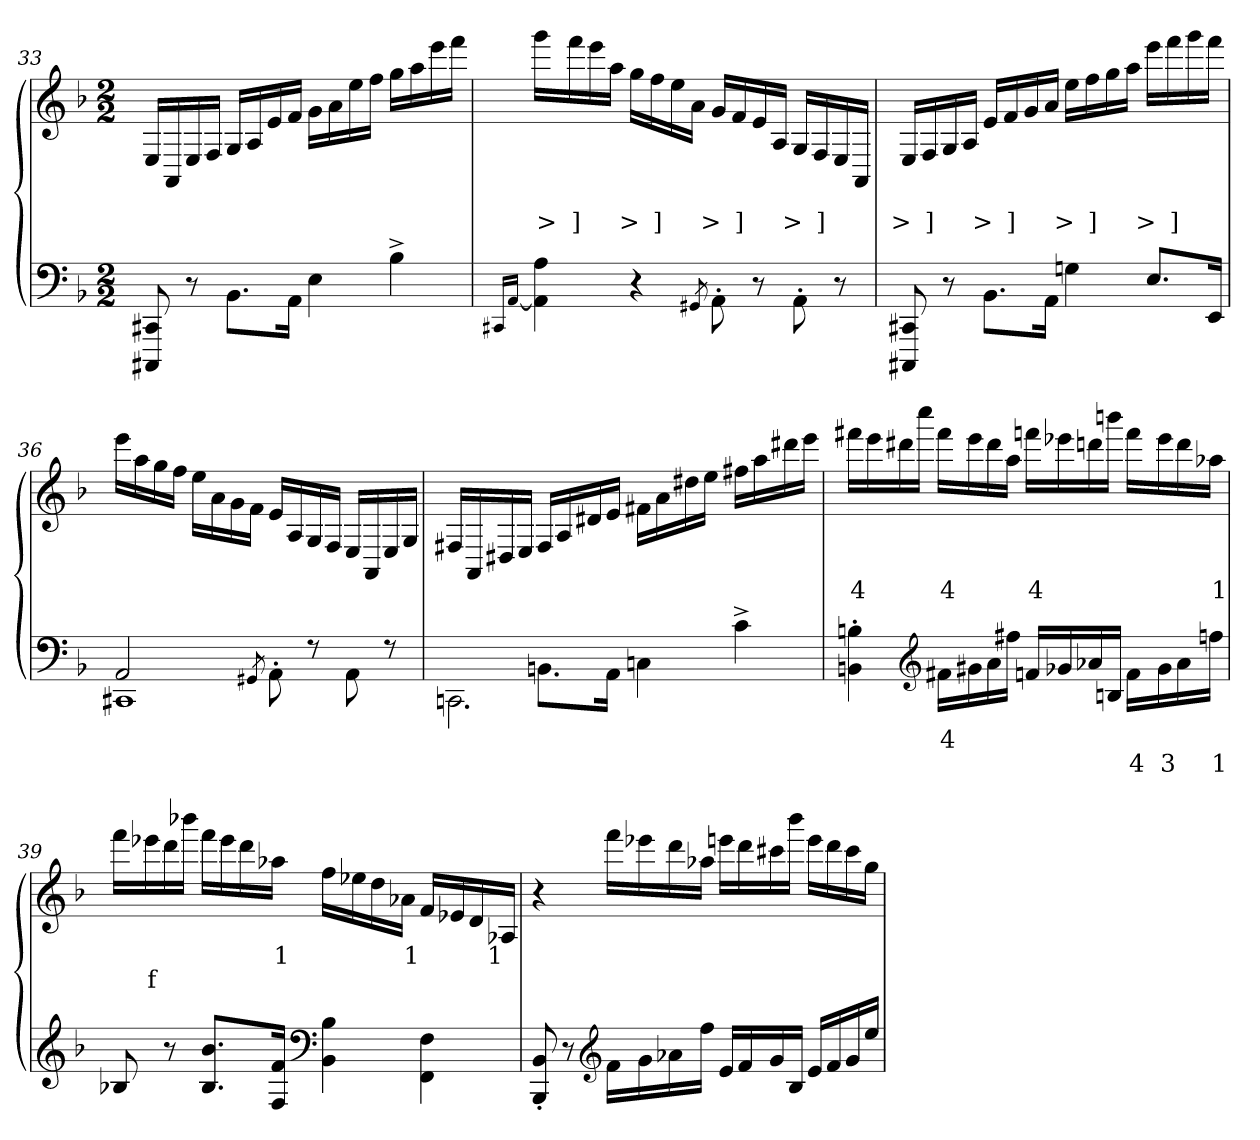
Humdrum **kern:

**kern	**text	**text	**kern	**text	**text
*part2	*part2	*part2	*part1	*part1	*part1
*staff2	*staff2	*staff2	*staff1	*staff1	*staff1
*clefF4	*	*	*clefG2	*	*
*k[b-]	*	*	*k[b-]	*	*
*M2/2	*	*	*M2/2	*	*
=33	=33	=33	=33	=33	=33
8CC#X/ 8CCC#X/	.	.	16ELL	.	.
.	.	.	16AA	.	.
8r	.	.	16E	.	.
.	.	.	16FJJ	.	.
8.BB-\L	.	.	16GLL	.	.
.	.	.	16A	.	.
.	.	.	16e	.	.
16AAJk	.	.	16fJJ	.	.
4E	.	.	16gLL	.	.
.	.	.	16a	.	.
.	.	.	16ee	.	.
.	.	.	16ffJJ	.	.
4B-^>	.	.	16ggLL	.	.
.	.	.	16aa	.	.
.	.	.	16eee	.	.
.	.	.	16fffJJ	.	.
=34	=34	=34	=34	=34	=34
16qqCC#X/LL	.	.	.	.	.
[16qqAA/JJ	.	.	.	.	.
4A 4AA]	.	.	16gggLL	.	>
.	.	.	16fff	.	]
.	.	.	16eee	.	.
.	.	.	16aaJJ	.	.
4r	.	.	16ggLL	.	>
.	.	.	16ff	.	]
.	.	.	16ee	.	.
.	.	.	16aJJ	.	.
8qGG#X/	.	.	.	.	.
8AA'>\	.	.	16gLL	.	>
.	.	.	16f	.	]
8r	.	.	16e	.	.
.	.	.	16AJJ	.	.
8AA'>\	.	.	16GLL	.	>
.	.	.	16F	.	]
8r	.	.	16E	.	.
.	.	.	16AAJJ	.	.
=35	=35	=35	=35	=35	=35
8CC#X/ 8CCC#X/	.	.	16ELL	.	>
.	.	.	16F	.	]
8r	.	.	16G	.	.
.	.	.	16AJJ	.	.
8.BB-\L	.	.	16eLL	.	>
.	.	.	16f	.	]
.	.	.	16g	.	.
16AAJk	.	.	16aJJ	.	.
4Gn	.	.	16eeLL	.	>
.	.	.	16ff	.	]
.	.	.	16gg	.	.
.	.	.	16aaJJ	.	.
8.EL	.	.	16eeeLL	.	>
.	.	.	16fff	.	]
.	.	.	16ggg	.	.
16EEJk	.	.	16fffJJ	.	.
=36	=36	=36	=36	=36	=36
*^	*	*	*	*	*
2AA	1CC#X	.	.	16eeeLL	.	.
.	.	.	.	16aa	.	.
.	.	.	.	16gg	.	.
.	.	.	.	16ffJJ	.	.
.	.	.	.	16ee\LL	.	.
.	.	.	.	16a	.	.
.	.	.	.	16g	.	.
.	.	.	.	16fJJ	.	.
8qGG#X/	.	.	.	.	.	.
8AA'>\	.	.	.	16eLL	.	.
.	.	.	.	16A	.	.
8r	.	.	.	16G	.	.
.	.	.	.	16FJJ	.	.
8AA\	.	.	.	16ELL	.	.
.	.	.	.	16AA	.	.
8r	.	.	.	16E	.	.
.	.	.	.	16GJJ	.	.
=37	=37	=37	=37	=37	=37	=37
4ryy	2.CCn	.	.	16F#XLL	.	.
.	.	.	.	16AA	.	.
.	.	.	.	16D#X	.	.
.	.	.	.	16EJJ	.	.
8.BBn\L	.	.	.	16F#LL	.	.
.	.	.	.	16A	.	.
.	.	.	.	16d#	.	.
16AAJk	.	.	.	16eJJ	.	.
4Cn\	.	.	.	16f#LL	.	.
.	.	.	.	16a	.	.
.	.	.	.	16dd#	.	.
.	.	.	.	16eeJJ	.	.
4c^>\	4ryy	.	.	16ff#LL	.	.
.	.	.	.	16aa	.	.
.	.	.	.	16ddd#	.	.
.	.	.	.	16eeeJJ	.	.
*v	*v	*	*	*	*	*
=38	=38	=38	=38	=38	=38
4Bn'> 4BBn'>	.	.	16fff#XLL	4	.
.	.	.	16eee	.	.
.	.	.	16ddd#X	.	.
.	.	.	16ccccJJ	.	.
*clefG2	*	*	*	*	*
16f#X\LL	4	.	16fff#LL	4	.
16g#X	.	.	16eee	.	.
16a	.	.	16ddd#	.	.
16ff#JJ	.	.	16aaJJ	.	.
16fnLL	.	.	16fffnLL	4	.
16g-X	.	.	16eee-X	.	.
16a-X	.	.	16dddn	.	.
16BnJJ	.	.	16bbbnJJ	.	.
16f\LL	.	4	16fffLL	.	.
16g-	.	3	16eee-	.	.
16a-	.	.	16ddd	.	.
16ffnJJ	.	1	16aa-XJJ	1	.
=39	=39	=39	=39	=39	=39
8B-X	.	.	16fffLL	.	.
.	.	.	16eee-X	.	f
8r	.	.	16ddd	.	.
.	.	.	16bbb-XJJ	.	.
8.b- 8.B-L	.	.	16fffLL	.	.
.	.	.	16eee-	.	.
.	.	.	16ddd	.	.
16f 16FJk	.	.	16aa-XJJ	1	.
*clefF4	*	*	*	*	*
4B- 4BB-	.	.	16ffLL	.	.
.	.	.	16ee-	.	.
.	.	.	16dd	.	.
.	.	.	16a-JJ	1	.
4F\ 4FF\	.	.	16fLL	.	.
.	.	.	16e-	.	.
.	.	.	16d	.	.
.	.	.	16A-JJ	1	.
=40	=40	=40	=40	=40	=40
8BB-'> 8BBB-'>	.	.	4r	.	.
8r	.	.	.	.	.
*clefG2	*	*	*	*	*
16fLL	.	.	16fffLL	.	.
16g	.	.	16eee-X	.	.
16a-X	.	.	16ddd	.	.
16ffJJ	.	.	16aa-XJJ	.	.
16eLL	.	.	16eeenLL	.	.
16f	.	.	16ddd	.	.
16g	.	.	16ccc#X	.	.
16B-JJ	.	.	16bbb-JJ	.	.
16eLL	.	.	16eeeLL	.	.
16f	.	.	16ddd	.	.
16g	.	.	16ccc#	.	.
16eeJJ	.	.	16ggJJ	.	.
=	=	=	=	=	=
*-	*-	*-	*-	*-	*-
